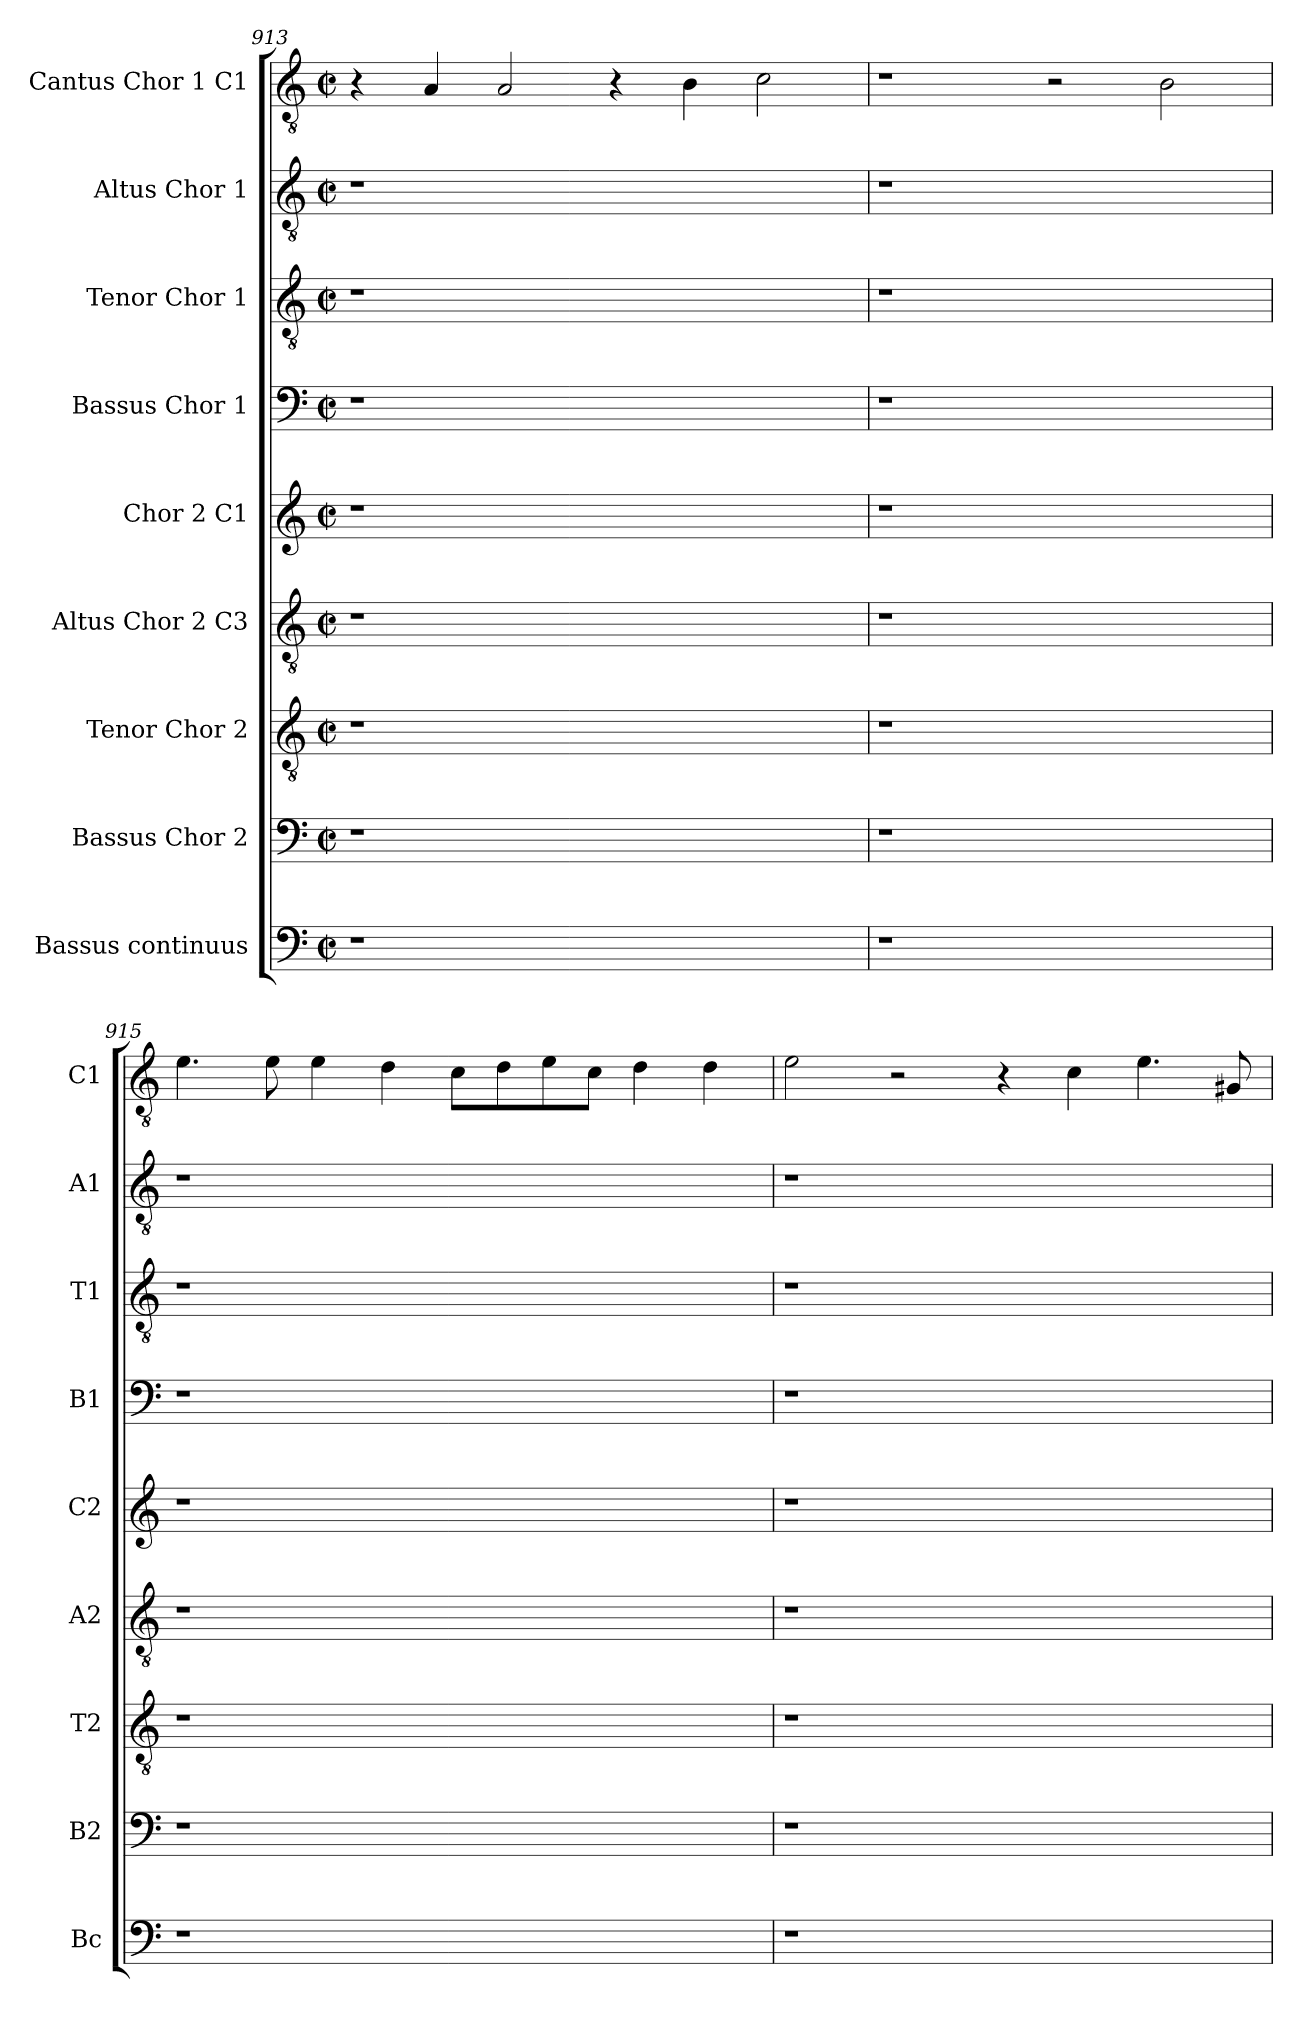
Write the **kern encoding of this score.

**kern	**kern	**kern	**kern	**kern	**kern	**kern	**kern	**kern
*part9	*part8	*part7	*part6	*part5	*part4	*part3	*part2	*part1
*staff9	*staff8	*staff7	*staff6	*staff5	*staff4	*staff3	*staff2	*staff1
*I"Bassus continuus	*I"Bassus Chor 2	*I"Tenor Chor 2	*I"Altus Chor 2 C3	*I"Chor 2 C1	*I"Bassus Chor 1	*I"Tenor Chor 1	*I"Altus Chor 1	*I"Cantus Chor 1 C1
*I'Bc	*I'B2	*I'T2	*I'A2	*I'C2	*I'B1	*I'T1	*I'A1	*I'C1
*clefF4	*clefF4	*clefGv2	*clefGv2	*clefG2	*clefF4	*clefGv2	*clefGv2	*clefGv2
*ITrd7c12	*	*	*	*	*	*	*	*
*k[]	*k[]	*k[]	*k[]	*k[]	*k[]	*k[]	*k[]	*k[]
*C:	*C:	*C:	*C:	*C:	*C:	*C:	*C:	*C:
*M2/2	*M2/2	*M2/2	*M2/2	*M2/2	*M2/2	*M2/2	*M2/2	*M2/2
*met(c|)	*met(c|)	*met(c|)	*met(c|)	*met(c|)	*met(c|)	*met(c|)	*met(c|)	*met(c|)
=913	=913	=913	=913	=913	=913	=913	=913	=913
1r	1r	1r	1r	1r	1r	1r	1r	4r
.	.	.	.	.	.	.	.	4A/
.	.	.	.	.	.	.	.	2A/
1ryy	1ryy	1ryy	1ryy	1ryy	1ryy	1ryy	1ryy	4r
.	.	.	.	.	.	.	.	4B\
.	.	.	.	.	.	.	.	2c\
=914	=914	=914	=914	=914	=914	=914	=914	=914
1r	1r	1r	1r	1r	1r	1r	1r	1r
1ryy	1ryy	1ryy	1ryy	1ryy	1ryy	1ryy	1ryy	2r
.	.	.	.	.	.	.	.	2B\
!!LO:LB:g=z
=915	=915	=915	=915	=915	=915	=915	=915	=915
1r	1r	1r	1r	1r	1r	1r	1r	4.e\
.	.	.	.	.	.	.	.	8e\
.	.	.	.	.	.	.	.	4e\
.	.	.	.	.	.	.	.	4d\
1ryy	1ryy	1ryy	1ryy	1ryy	1ryy	1ryy	1ryy	8c\L
.	.	.	.	.	.	.	.	8d\
.	.	.	.	.	.	.	.	8e\
.	.	.	.	.	.	.	.	8c\J
.	.	.	.	.	.	.	.	4d\
.	.	.	.	.	.	.	.	4d\
=916	=916	=916	=916	=916	=916	=916	=916	=916
1r	1r	1r	1r	1r	1r	1r	1r	2e\
.	.	.	.	.	.	.	.	2r
1ryy	1ryy	1ryy	1ryy	1ryy	1ryy	1ryy	1ryy	4r
.	.	.	.	.	.	.	.	4c\
.	.	.	.	.	.	.	.	4.e\
.	.	.	.	.	.	.	.	8G#X/
=	=	=	=	=	=	=	=	=
*-	*-	*-	*-	*-	*-	*-	*-	*-
